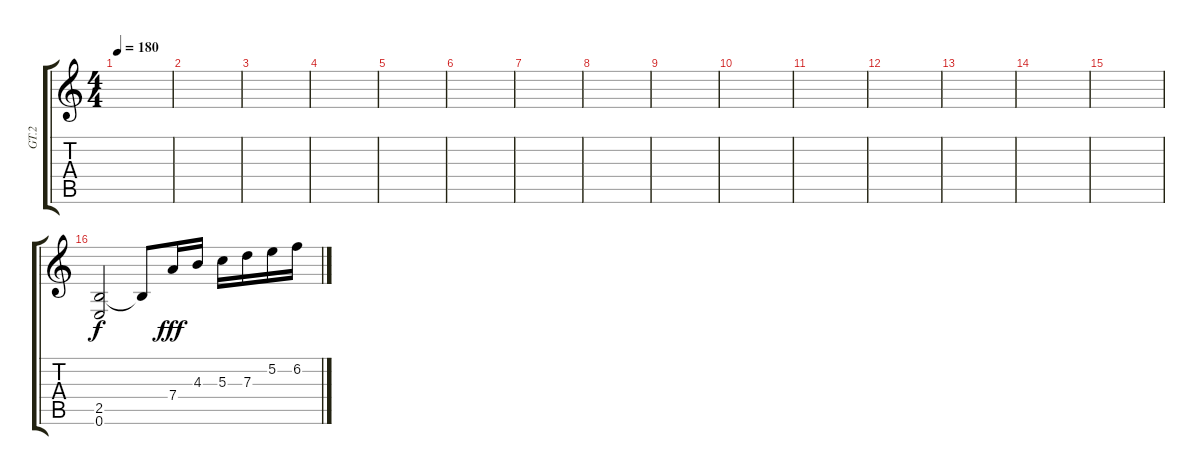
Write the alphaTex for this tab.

\track ("GT.2" "GT.2") {instrument distortionguitar}
\staff {score tabs}
\tuning (E4 B3 G3 D3 A2 E2) {hide}
\ts (4 4)
\tempo 180
\clef g2
\ks c
|
|
|
|
|
|
|
|
|
|
|
|
|
|
|
(2.5 0.6).2 2.5{t}.8{dy f} 7.4.16{dy fff} 4.3.16 5.3.16 7.3.16 5.2.16 6.2.16
